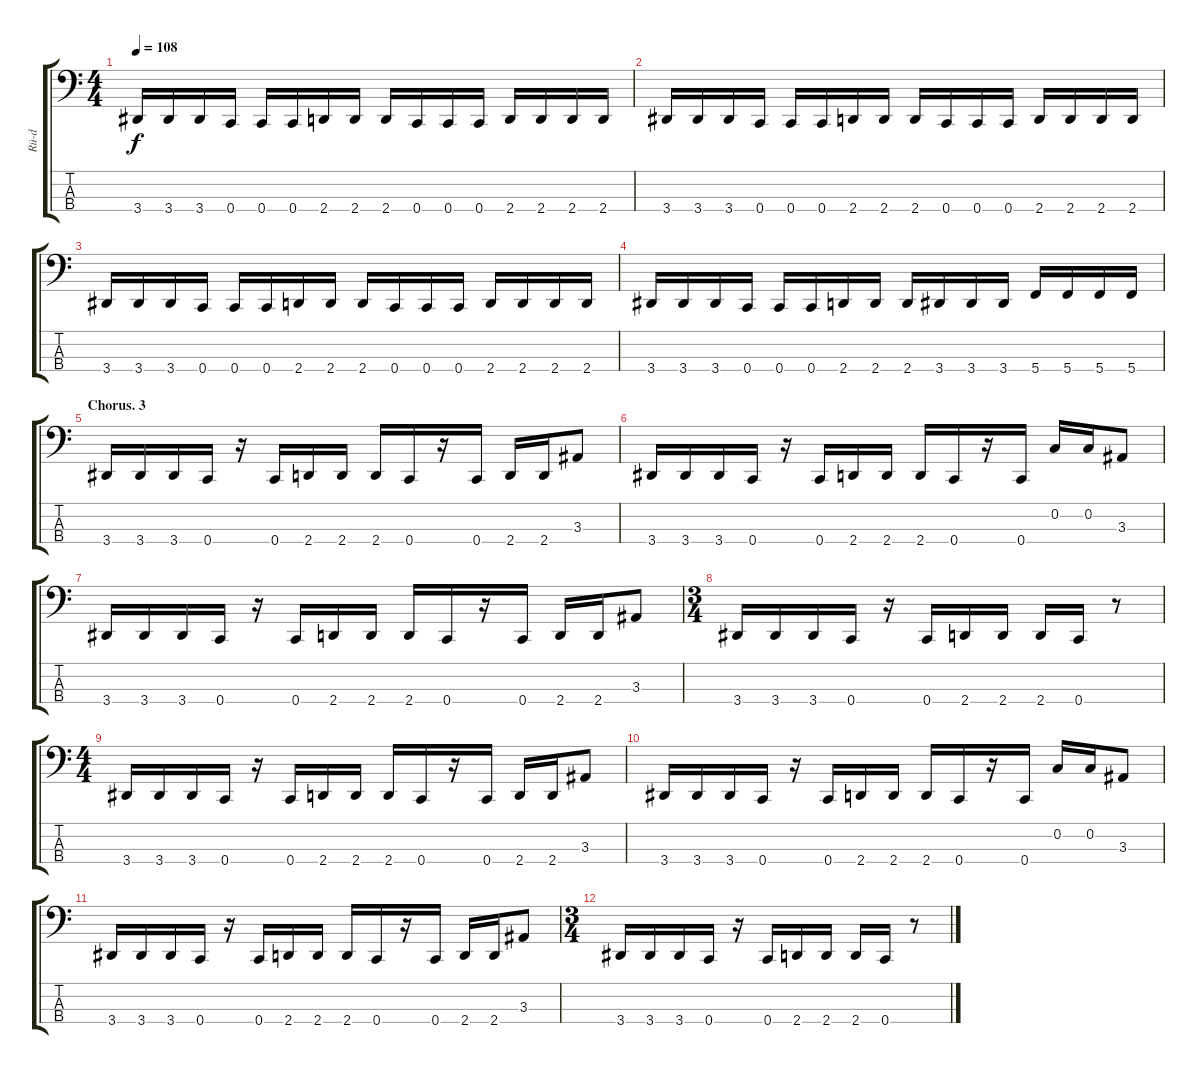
\track ("Rü-d" "Rü-d") {instrument electricbassfinger}
\staff {score tabs}
\tuning (F2 C2 G1 C1) {hide}
\ts (4 4)
\tempo 108
\clef f4
\ks c
3.4.16{dy f} 3.4.16 3.4.16 0.4.16 0.4.16 0.4.16 2.4.16 2.4.16 2.4.16 0.4.16 0.4.16 0.4.16 2.4.16 2.4.16 2.4.16 2.4.16 |
3.4.16 3.4.16 3.4.16 0.4.16 0.4.16 0.4.16 2.4.16 2.4.16 2.4.16 0.4.16 0.4.16 0.4.16 2.4.16 2.4.16 2.4.16 2.4.16 |
3.4.16 3.4.16 3.4.16 0.4.16 0.4.16 0.4.16 2.4.16 2.4.16 2.4.16 0.4.16 0.4.16 0.4.16 2.4.16 2.4.16 2.4.16 2.4.16 |
3.4.16 3.4.16 3.4.16 0.4.16 0.4.16 0.4.16 2.4.16 2.4.16 2.4.16 3.4.16 3.4.16 3.4.16 5.4.16 5.4.16 5.4.16 5.4.16 |
\section ("" "Chorus. 3")
3.4.16 3.4.16 3.4.16 0.4.16 r.16 0.4.16 2.4.16 2.4.16 2.4.16 0.4.16 r.16 0.4.16 2.4.16 2.4.16 3.3.8 |
3.4.16 3.4.16 3.4.16 0.4.16 r.16 0.4.16 2.4.16 2.4.16 2.4.16 0.4.16 r.16 0.4.16 0.2.16 0.2.16 3.3.8 |
3.4.16 3.4.16 3.4.16 0.4.16 r.16 0.4.16 2.4.16 2.4.16 2.4.16 0.4.16 r.16 0.4.16 2.4.16 2.4.16 3.3.8 |
\ts (3 4)
3.4.16 3.4.16 3.4.16 0.4.16 r.16 0.4.16 2.4.16 2.4.16 2.4.16 0.4.16 r.8 |
\ts (4 4)
3.4.16 3.4.16 3.4.16 0.4.16 r.16 0.4.16 2.4.16 2.4.16 2.4.16 0.4.16 r.16 0.4.16 2.4.16 2.4.16 3.3.8 |
3.4.16 3.4.16 3.4.16 0.4.16 r.16 0.4.16 2.4.16 2.4.16 2.4.16 0.4.16 r.16 0.4.16 0.2.16 0.2.16 3.3.8 |
3.4.16 3.4.16 3.4.16 0.4.16 r.16 0.4.16 2.4.16 2.4.16 2.4.16 0.4.16 r.16 0.4.16 2.4.16 2.4.16 3.3.8 |
\ts (3 4)
3.4.16 3.4.16 3.4.16 0.4.16 r.16 0.4.16 2.4.16 2.4.16 2.4.16 0.4.16 r.8
